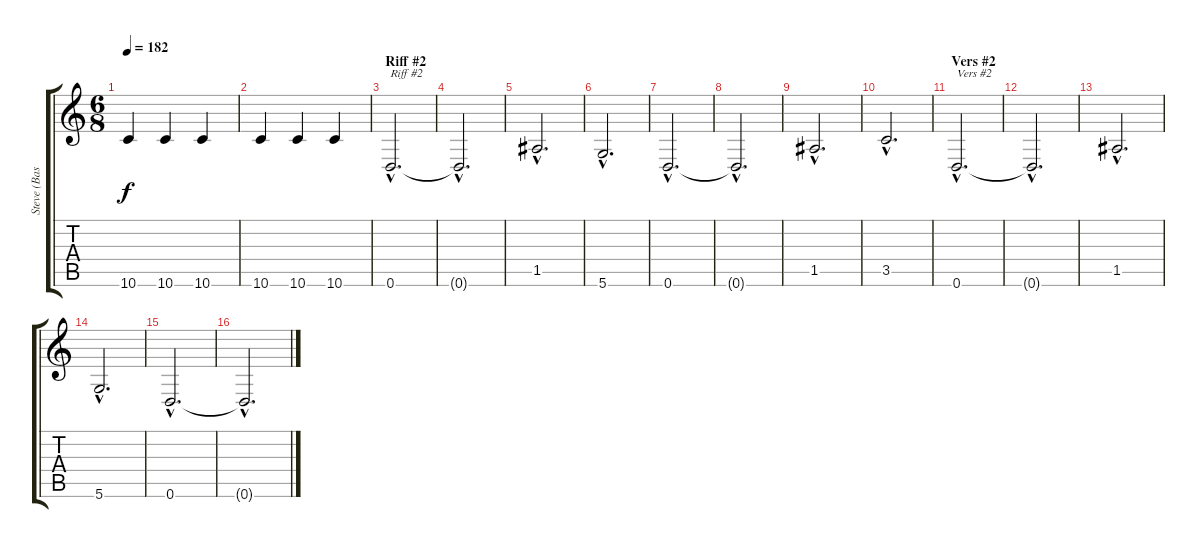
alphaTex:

\track ("Steve (Bass)" "Steve (Bas") {instrument acousticbass}
\staff {score tabs}
\tuning (E4 B3 G3 D3 A2 D2) {hide}
\ts (6 8)
\tempo 182
\clef g2
\ks c
10.6.4{dy f} 10.6.4 10.6.4 |
10.6.4 10.6.4 10.6.4 |
\section ("" "Riff #2")
0.6{hac}.2{d txt "Riff #2"} |
0.6{hac t}.2{d} |
1.5{hac}.2{d} |
5.6{hac}.2{d} |
0.6{hac}.2{d} |
0.6{hac t}.2{d} |
1.5{hac}.2{d} |
3.5{hac}.2{d} |
\section ("" "Vers #2")
0.6{hac}.2{d txt "Vers #2"} |
0.6{hac t}.2{d} |
1.5{hac}.2{d} |
5.6{hac}.2{d} |
0.6{hac}.2{d} |
0.6{hac t}.2{d}
